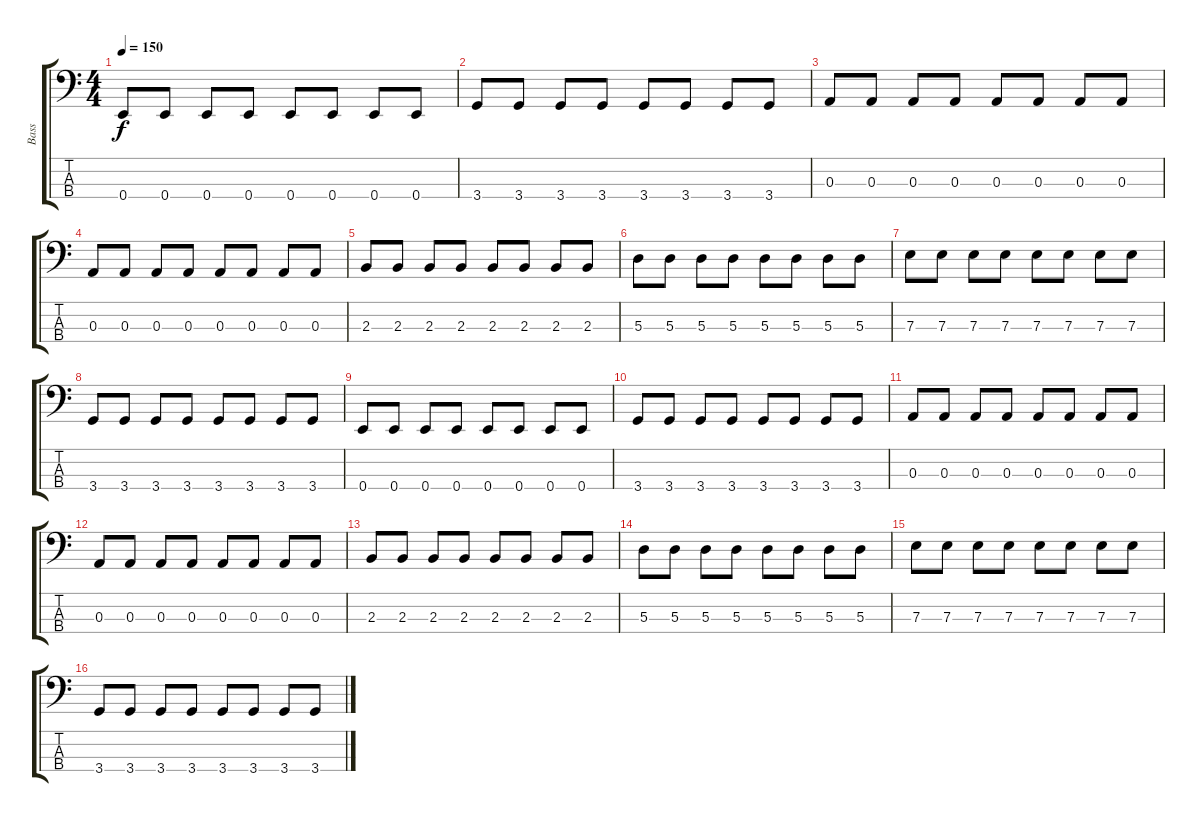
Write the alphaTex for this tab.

\track ("Bass" "Bass") {instrument electricbassfinger}
\staff {score tabs}
\tuning (G2 D2 A1 E1) {hide}
\ts (4 4)
\tempo 150
\clef f4
\ks c
0.4.8{dy f} 0.4.8 0.4.8 0.4.8 0.4.8 0.4.8 0.4.8 0.4.8 |
3.4.8 3.4.8 3.4.8 3.4.8 3.4.8 3.4.8 3.4.8 3.4.8 |
0.3.8 0.3.8 0.3.8 0.3.8 0.3.8 0.3.8 0.3.8 0.3.8 |
0.3.8 0.3.8 0.3.8 0.3.8 0.3.8 0.3.8 0.3.8 0.3.8 |
2.3.8 2.3.8 2.3.8 2.3.8 2.3.8 2.3.8 2.3.8 2.3.8 |
5.3.8 5.3.8 5.3.8 5.3.8 5.3.8 5.3.8 5.3.8 5.3.8 |
7.3.8 7.3.8 7.3.8 7.3.8 7.3.8 7.3.8 7.3.8 7.3.8 |
3.4.8 3.4.8 3.4.8 3.4.8 3.4.8 3.4.8 3.4.8 3.4.8 |
0.4.8 0.4.8 0.4.8 0.4.8 0.4.8 0.4.8 0.4.8 0.4.8 |
3.4.8 3.4.8 3.4.8 3.4.8 3.4.8 3.4.8 3.4.8 3.4.8 |
0.3.8 0.3.8 0.3.8 0.3.8 0.3.8 0.3.8 0.3.8 0.3.8 |
0.3.8 0.3.8 0.3.8 0.3.8 0.3.8 0.3.8 0.3.8 0.3.8 |
2.3.8 2.3.8 2.3.8 2.3.8 2.3.8 2.3.8 2.3.8 2.3.8 |
5.3.8 5.3.8 5.3.8 5.3.8 5.3.8 5.3.8 5.3.8 5.3.8 |
7.3.8 7.3.8 7.3.8 7.3.8 7.3.8 7.3.8 7.3.8 7.3.8 |
3.4.8 3.4.8 3.4.8 3.4.8 3.4.8 3.4.8 3.4.8 3.4.8
